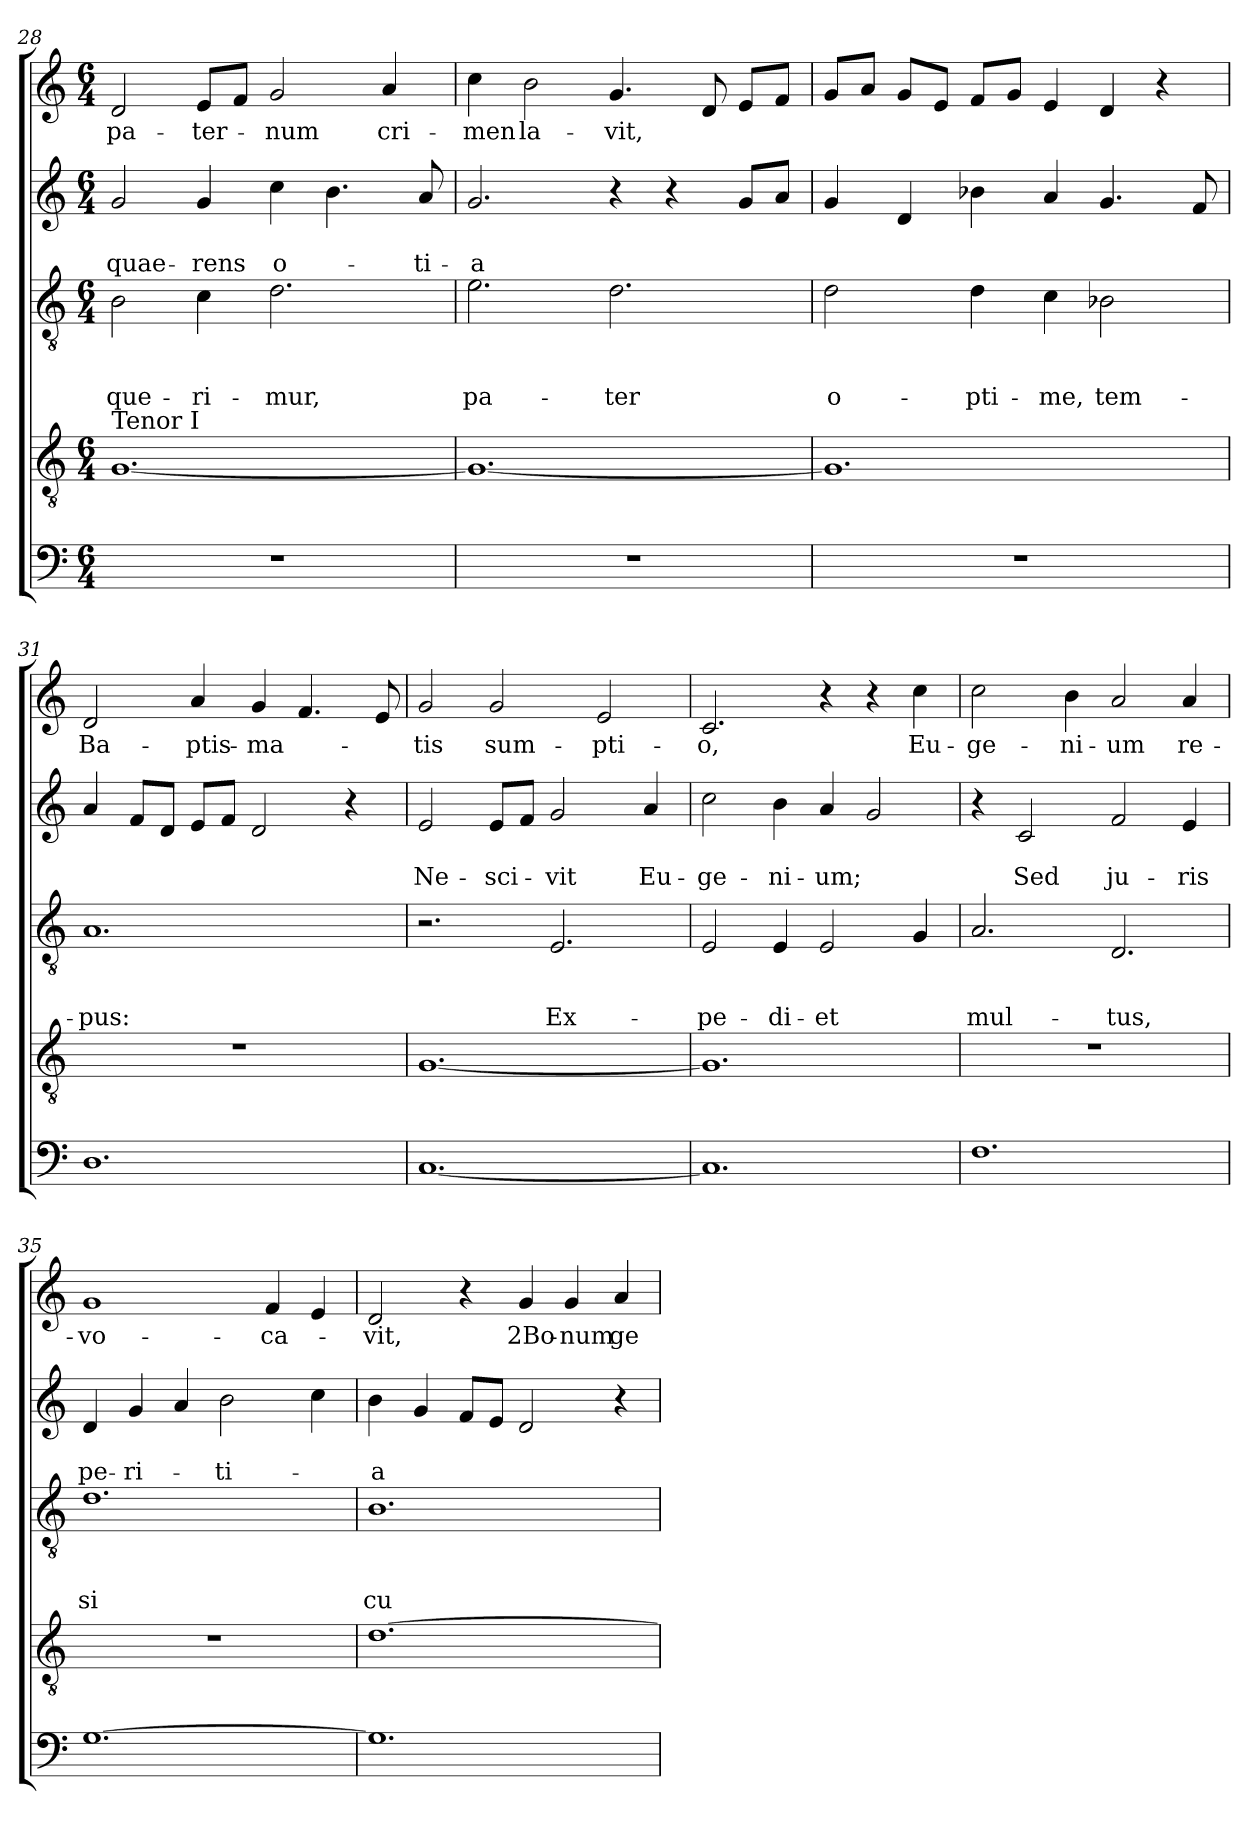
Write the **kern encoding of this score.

**kern	**kern	**kern	**text	**text	**text	**kern	**text	**text	**kern	**text
*part5	*part4	*part3	*part3	*part3	*part3	*part2	*part2	*part2	*part1	*part1
*staff5	*staff4	*staff3	*staff3	*staff3	*staff3	*staff2	*staff2	*staff2	*staff1	*staff1
*clefF4	*clefGv2	*clefGv2	*	*	*	*clefG2	*	*	*clefG2	*
*k[]	*k[]	*k[]	*	*	*	*k[]	*	*	*k[]	*
*C:	*C:	*C:	*	*	*	*C:	*	*	*C:	*
*M6/4	*M6/4	*M6/4	*	*	*	*M6/4	*	*	*M6/4	*
=28	=28	=28	=28	=28	=28	=28	=28	=28	=28	=28
!	!LO:TX:a:t=Tenor I	!	!	!	!	!	!	!	!	!
!	!	!	!	!	!LO:LY:b	!	!	!LO:LY:b	!	!LO:LY:b
1.r	[1.G	2B\	.	.	que-	2g/	.	quae-	2d/	pa-
!	!	!	!	!	!LO:LY:b	!	!	!LO:LY:b	!	!LO:LY:b
.	.	4c\	.	.	-ri-	4g/	.	-rens	8e/L	-ter-
.	.	.	.	.	.	.	.	.	8f/J	.
!	!	!	!	!	!LO:LY:b	!	!	!LO:LY:b	!	!LO:LY:b
.	.	2.d\	.	.	-mur,	4cc\	.	o-	2g/	-num
.	.	.	.	.	.	4.b\	.	.	.	.
!	!	!	!	!	!	!	!	!	!	!LO:LY:b
.	.	.	.	.	.	.	.	.	4a/	cri-
!	!	!	!	!	!	!	!	!LO:LY:b	!	!
.	.	.	.	.	.	8a/	.	-ti-	.	.
=29	=29	=29	=29	=29	=29	=29	=29	=29	=29	=29
!	!	!	!	!	!LO:LY:b	!	!	!LO:LY:b	!	!LO:LY:b
1.r	1.G_	2.e\	.	.	pa-	2.g/	.	-a	4cc\	-men
!	!	!	!	!	!	!	!	!	!	!LO:LY:b
.	.	.	.	.	.	.	.	.	2b\	la-
!	!	!	!	!	!LO:LY:b	!	!	!	!	!LO:LY:b
.	.	2.d\	.	.	-ter	4r	.	.	4.g/	-vit,
.	.	.	.	.	.	4r	.	.	.	.
.	.	.	.	.	.	.	.	.	8d/	.
.	.	.	.	.	.	8g/L	.	.	8e/L	.
.	.	.	.	.	.	8a/J	.	.	8f/J	.
=30	=30	=30	=30	=30	=30	=30	=30	=30	=30	=30
!	!	!	!	!	!LO:LY:b	!	!	!	!	!
1.r	1.G]	2d\	.	.	o-	4g/	.	.	8g/L	.
.	.	.	.	.	.	.	.	.	8a/J	.
.	.	.	.	.	.	4d/	.	.	8g/L	.
.	.	.	.	.	.	.	.	.	8e/J	.
!	!	!	!	!	!LO:LY:b	!	!	!	!	!
.	.	4d\	.	.	-pti-	4b-X\	.	.	8f/L	.
.	.	.	.	.	.	.	.	.	8g/J	.
!	!	!	!	!	!LO:LY:b	!	!	!	!	!
.	.	4c\	.	.	-me,	4a/	.	.	4e/	.
!	!	!	!	!	!LO:LY:b	!	!	!	!	!
.	.	2B-X\	.	.	tem-	4.g/	.	.	4d/	.
.	.	.	.	.	.	.	.	.	4r	.
.	.	.	.	.	.	8f/	.	.	.	.
!!LO:PB:g=z
=31	=31	=31	=31	=31	=31	=31	=31	=31	=31	=31
!	!	!	!	!	!LO:LY:b	!	!	!	!	!LO:LY:b
1.D	1.r	1.A	.	.	-pus:	4a/	.	.	2d/	Ba-
.	.	.	.	.	.	8f/L	.	.	.	.
.	.	.	.	.	.	8d/J	.	.	.	.
!	!	!	!	!	!	!	!	!	!	!LO:LY:b
.	.	.	.	.	.	8e/L	.	.	4a/	-ptis-
.	.	.	.	.	.	8f/J	.	.	.	.
!	!	!	!	!	!	!	!	!	!	!LO:LY:b
.	.	.	.	.	.	2d/	.	.	4g/	-ma-
.	.	.	.	.	.	.	.	.	4.f/	.
.	.	.	.	.	.	4r	.	.	.	.
.	.	.	.	.	.	.	.	.	8e/	.
=32	=32	=32	=32	=32	=32	=32	=32	=32	=32	=32
!	!	!	!	!	!	!	!	!LO:LY:b	!	!LO:LY:b
[1.C	[1.G	2.r	.	.	.	2e/	.	Ne-	2g/	-tis
!	!	!	!	!	!	!	!	!LO:LY:b	!	!LO:LY:b
.	.	.	.	.	.	8e/L	.	-sci-	2g/	sum-
.	.	.	.	.	.	8f/J	.	.	.	.
!	!	!	!	!	!LO:LY:b	!	!	!LO:LY:b	!	!
.	.	2.E/	.	.	Ex-	2g/	.	-vit	.	.
!	!	!	!	!	!	!	!	!	!	!LO:LY:b
.	.	.	.	.	.	.	.	.	2e/	-pti-
!	!	!	!	!	!	!	!	!LO:LY:b	!	!
.	.	.	.	.	.	4a/	.	Eu-	.	.
=33	=33	=33	=33	=33	=33	=33	=33	=33	=33	=33
!	!	!	!	!	!LO:LY:b	!	!	!LO:LY:b	!	!LO:LY:b
1.C]	1.G]	2E/	.	.	-pe-	2cc\	.	-ge-	2.c/	-o,
!	!	!	!	!	!LO:LY:b	!	!	!LO:LY:b	!	!
.	.	4E/	.	.	-di-	4b\	.	-ni-	.	.
!	!	!	!	!	!LO:LY:b	!	!	!LO:LY:b	!	!
.	.	2E/	.	.	-et	4a/	.	-um;	4r	.
.	.	.	.	.	.	2g/	.	.	4r	.
!	!	!	!	!	!	!	!	!	!	!LO:LY:b
.	.	4G/	.	.	.	.	.	.	4cc\	Eu-
=34	=34	=34	=34	=34	=34	=34	=34	=34	=34	=34
!	!	!	!	!	!LO:LY:b	!	!	!	!	!LO:LY:b
1.F	1.r	2.A/	.	.	mul-	4r	.	.	2cc\	-ge-
!	!	!	!	!	!	!	!	!LO:LY:b	!	!
.	.	.	.	.	.	2c/	.	Sed	.	.
!	!	!	!	!	!	!	!	!	!	!LO:LY:b
.	.	.	.	.	.	.	.	.	4b\	-ni-
!	!	!	!	!	!LO:LY:b	!	!	!LO:LY:b	!	!LO:LY:b
.	.	2.D/	.	.	-tus,	2f/	.	ju-	2a/	-um
!	!	!	!	!	!	!	!	!LO:LY:b	!	!LO:LY:b
.	.	.	.	.	.	4e/	.	-ris	4a/	re-
=35	=35	=35	=35	=35	=35	=35	=35	=35	=35	=35
!	!	!	!	!	!LO:LY:b	!	!	!LO:LY:b	!	!LO:LY:b
[1.G	1.r	1.d	.	.	si	4d/	.	pe-	1g	-vo-
!	!	!	!	!	!	!	!	!LO:LY:b	!	!
.	.	.	.	.	.	4g/	.	-ri-	.	.
.	.	.	.	.	.	4a/	.	.	.	.
!	!	!	!	!	!	!	!	!LO:LY:b	!	!
.	.	.	.	.	.	2b\	.	-ti-	.	.
!	!	!	!	!	!	!	!	!	!	!LO:LY:b
.	.	.	.	.	.	.	.	.	4f/	-ca-
.	.	.	.	.	.	4cc\	.	.	4e/	.
=36	=36	=36	=36	=36	=36	=36	=36	=36	=36	=36
!	!	!	!	!	!LO:LY:b	!	!	!LO:LY:b	!	!LO:LY:b
1.G]	[1.d	1.B	.	.	cu-	4b\	.	-a	2d/	-vit,
.	.	.	.	.	.	4g/	.	.	.	.
.	.	.	.	.	.	8f/L	.	.	4r	.
.	.	.	.	.	.	8e/J	.	.	.	.
!	!	!	!	!	!	!	!	!	!	!LO:LY:b
.	.	.	.	.	.	2d/	.	.	4g/	2Bo-
!	!	!	!	!	!	!	!	!	!	!LO:LY:b
.	.	.	.	.	.	.	.	.	4g/	-num
!	!	!	!	!	!	!	!	!	!	!LO:LY:b
.	.	.	.	.	.	4r	.	.	4a/	ge-
=	=	=	=	=	=	=	=	=	=	=
*-	*-	*-	*-	*-	*-	*-	*-	*-	*-	*-
